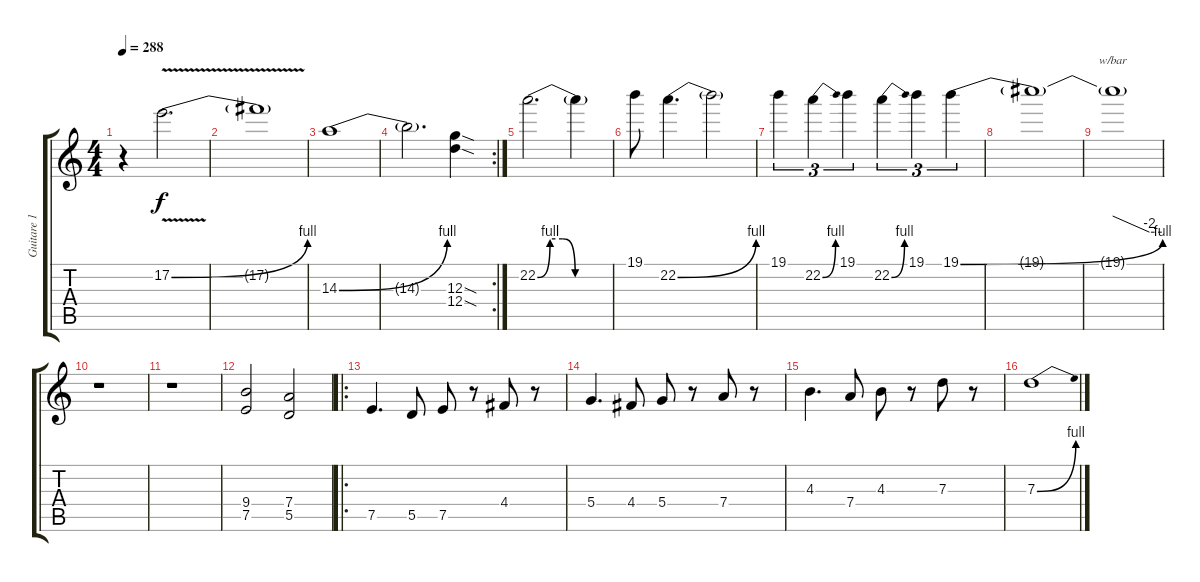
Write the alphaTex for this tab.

\track ("Guitare 1" "Guitare 1") {instrument distortionguitar}
\staff {score tabs}
\tuning (E4 B3 G3 D3 A2 E2) {hide}
\ts (4 4)
\tempo 288
\clef g2
\ks c
r.4{dy f} 17.2{be (bend 0 0 60 4) v}.2{d} |
17.2{t}.1 |
14.3{be (bend 0 0 60 4)}.1 |
\rc 2
14.3{t}.2{d} (12.3{sod} 12.4{sod}).4 |
22.2{be (custom 0 0 10 4 20 4 30 0 60 0)}.2{d} 22.2{t}.4 |
19.1.8 22.2{be (bend 0 0 60 4)}.4{d} 22.2{t}.2 |
19.1.4{tu (3 2)} 22.2{be (bend 0 0 60 4)}.4{tu (3 2)} 19.1.4{tu (3 2)} 22.2{be (bend 0 0 60 4)}.4{tu (3 2)} 19.1.4{tu (3 2)} 19.1{be (bend 0 0 60 4)}.4{tu (3 2)} |
19.1{t}.1 |
19.1{t}.1{tbe (custom default 0 0 45 -8 60 -8)} |
r.1 |
r.1 |
(9.4 7.5).2 (7.4 5.5).2 |
\ro
7.5.4{d} 5.5.8 7.5.8 r.8 4.4.8 r.8 |
5.4.4{d} 4.4.8 5.4.8 r.8 7.4.8 r.8 |
4.3.4{d} 7.4.8 4.3.8 r.8 7.3.8 r.8 |
7.3{be (bend 0 0 60 4)}.1
